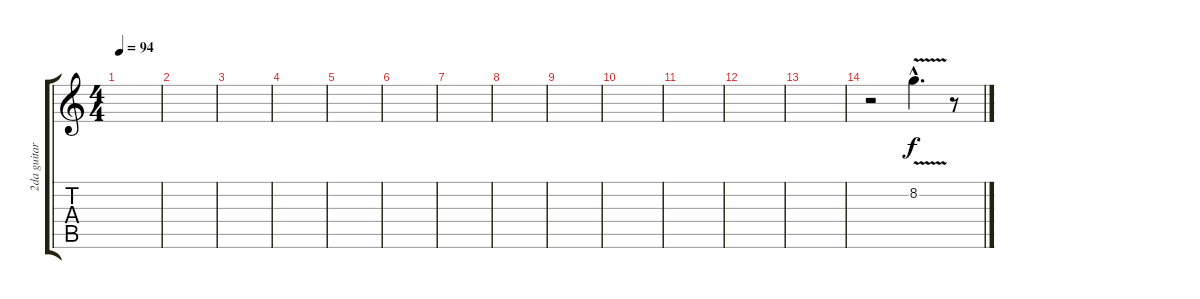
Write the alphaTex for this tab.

\track ("2da guitarra" "2da guitar") {instrument overdrivenguitar}
\staff {score tabs}
\tuning (E4 B3 G3 D3 A2 E2) {hide}
\ts (4 4)
\tempo 94
\clef g2
\ks c
|
|
|
|
|
|
|
|
|
|
|
|
|
r.2 8.2{v hac}.4{d dy f balance 12} r.8
